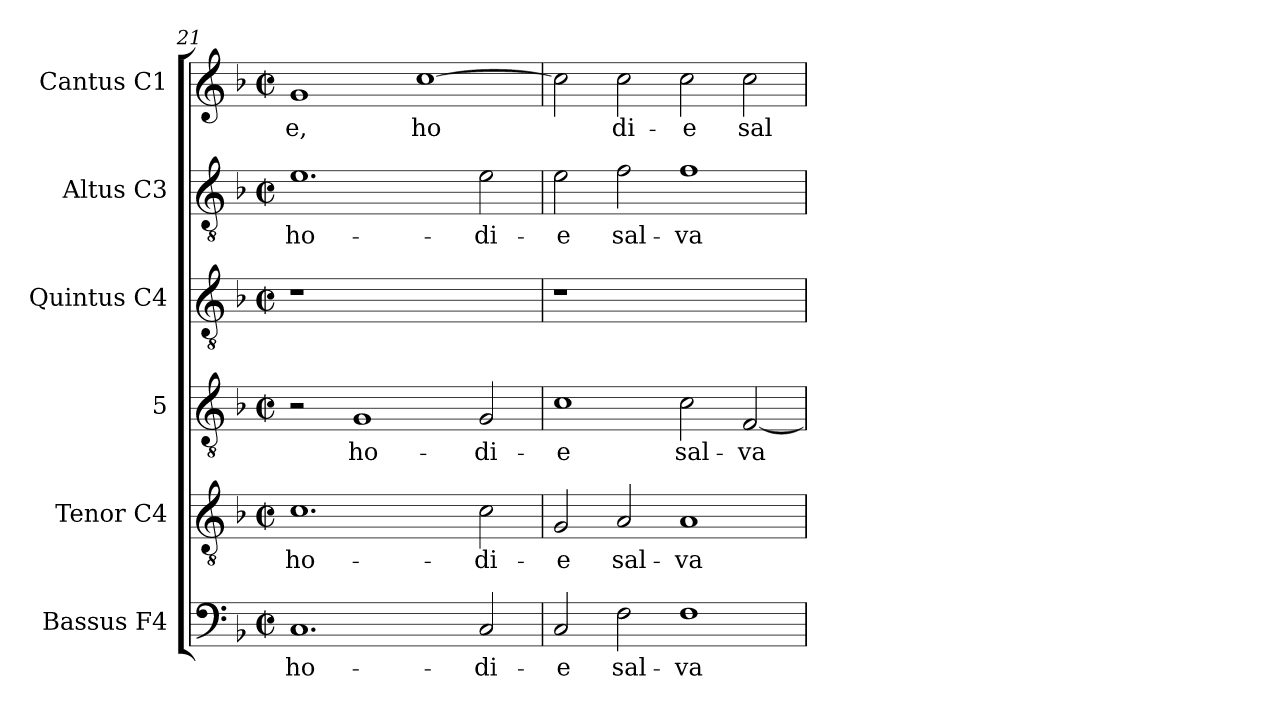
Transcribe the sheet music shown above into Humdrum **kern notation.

**kern	**text	**kern	**text	**kern	**text	**kern	**kern	**text	**kern	**text
*part6	*part6	*part5	*part5	*part4	*part4	*part3	*part2	*part2	*part1	*part1
*staff6	*staff6	*staff5	*staff5	*staff4	*staff4	*staff3	*staff2	*staff2	*staff1	*staff1
*I"Bassus  F4	*	*I"Tenor  C4	*	*I"5	*	*I"Quintus  C4	*I"Altus  C3	*	*I"Cantus  C1	*
*I'B	*	*I'T	*	*	*	*	*I'A	*	*I'C	*
!!LO:LB:g=z
*clefF4	*	*clefGv2	*	*clefGv2	*	*clefGv2	*clefGv2	*	*clefG2	*
*k[b-]	*	*k[b-]	*	*k[b-]	*	*k[b-]	*k[b-]	*	*k[b-]	*
*F:	*	*F:	*	*F:	*	*F:	*F:	*	*F:	*
*M2/2	*	*M2/2	*	*M2/2	*	*M2/2	*M2/2	*	*M2/2	*
*met(c|)	*	*met(c|)	*	*met(c|)	*	*met(c|)	*met(c|)	*	*met(c|)	*
=21	=21	=21	=21	=21	=21	=21	=21	=21	=21	=21
!	!LO:LY:b:cj	!	!LO:LY:b:cj	!	!	!	!	!LO:LY:b:cj	!	!LO:LY:b:cj
1.C	ho-	1.c	ho-	2r	.	1r	1.e	ho-	1g	-e,
!	!	!	!	!	!LO:LY:b:cj	!	!	!	!	!
.	.	.	.	1G	ho-	.	.	.	.	.
!	!	!	!	!	!	!	!	!	!	!LO:LY:b:cj
.	.	.	.	.	.	1ryy	.	.	[>1cc	ho-
!	!LO:LY:b:cj	!	!LO:LY:b:cj	!	!LO:LY:b:cj	!	!	!LO:LY:b:cj	!	!
2C/	-di-	2c\	-di-	2G/	-di-	.	2e\	-di-	.	.
=22	=22	=22	=22	=22	=22	=22	=22	=22	=22	=22
!	!LO:LY:b:cj	!	!LO:LY:b:cj	!	!LO:LY:b:cj	!	!	!LO:LY:b:cj	!	!LO:LY:b:cj
2C/	-e	2G/	-e	1c	-e	1r	2e\	-e	2cc\]	--
!	!LO:LY:b:cj	!	!LO:LY:b:cj	!	!	!	!	!LO:LY:b:cj	!	!LO:LY:b:cj
2F\	sal-	2A/	sal-	.	.	.	2f\	sal-	2cc\	-di-
!	!LO:LY:b:cj	!	!LO:LY:b:cj	!	!LO:LY:b:cj	!	!	!LO:LY:b:cj	!	!LO:LY:b:cj
1F	-va-	1A	-va-	2c\	sal-	1ryy	1f	-va-	2cc\	-e
!	!	!	!	!	!LO:LY:b:cj	!	!	!	!	!LO:LY:b:cj
.	.	.	.	[<2F/	-va-	.	.	.	2cc\	sal-
=	=	=	=	=	=	=	=	=	=	=
*-	*-	*-	*-	*-	*-	*-	*-	*-	*-	*-
